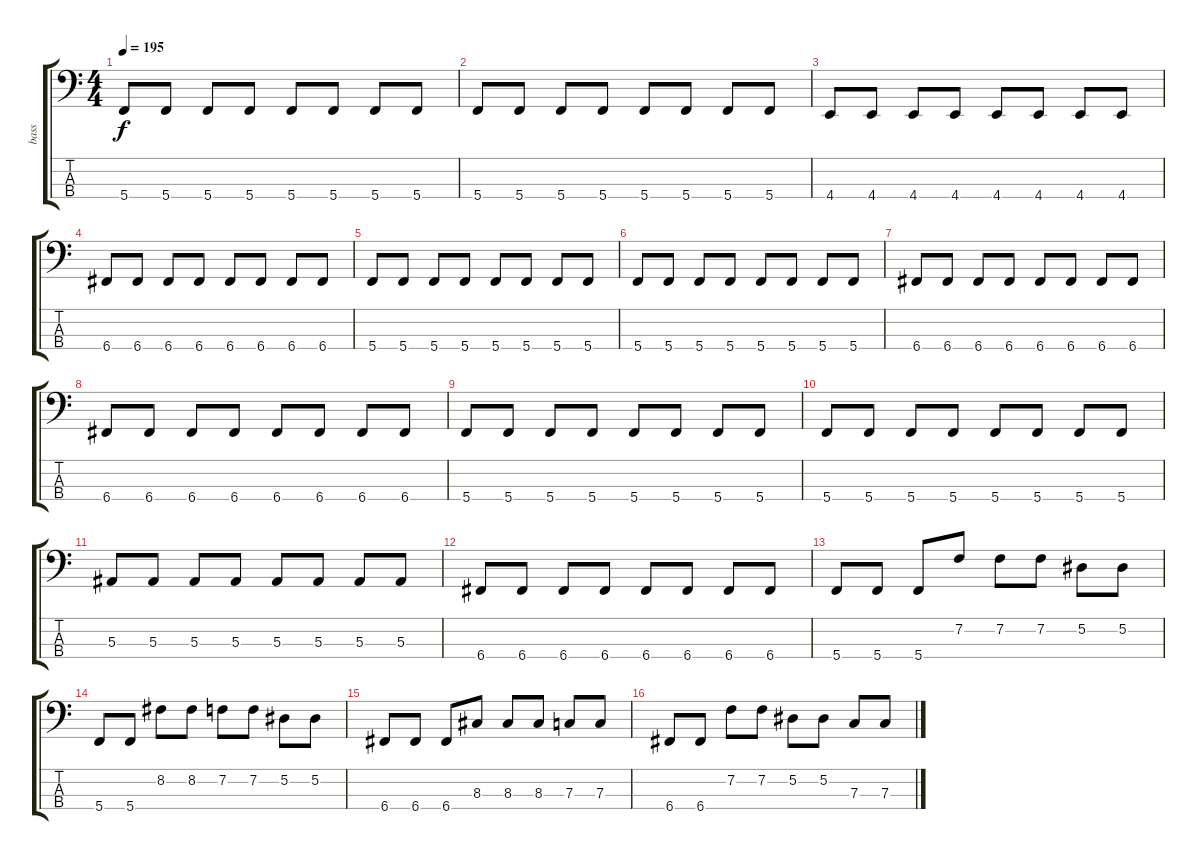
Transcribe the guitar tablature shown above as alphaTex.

\track ("bass" "bass") {instrument slapbass1}
\staff {score tabs}
\tuning (Eb2 Bb1 F1 C1) {hide}
\ts (4 4)
\tempo 195
\clef f4
\ks c
5.4.8{dy f} 5.4.8 5.4.8 5.4.8 5.4.8 5.4.8 5.4.8 5.4.8 |
5.4.8 5.4.8 5.4.8 5.4.8 5.4.8 5.4.8 5.4.8 5.4.8 |
4.4.8 4.4.8 4.4.8 4.4.8 4.4.8 4.4.8 4.4.8 4.4.8 |
6.4.8 6.4.8 6.4.8 6.4.8 6.4.8 6.4.8 6.4.8 6.4.8 |
5.4.8 5.4.8 5.4.8 5.4.8 5.4.8 5.4.8 5.4.8 5.4.8 |
5.4.8 5.4.8 5.4.8 5.4.8 5.4.8 5.4.8 5.4.8 5.4.8 |
6.4.8 6.4.8 6.4.8 6.4.8 6.4.8 6.4.8 6.4.8 6.4.8 |
6.4.8 6.4.8 6.4.8 6.4.8 6.4.8 6.4.8 6.4.8 6.4.8 |
5.4.8 5.4.8 5.4.8 5.4.8 5.4.8 5.4.8 5.4.8 5.4.8 |
5.4.8 5.4.8 5.4.8 5.4.8 5.4.8 5.4.8 5.4.8 5.4.8 |
5.3.8 5.3.8 5.3.8 5.3.8 5.3.8 5.3.8 5.3.8 5.3.8 |
6.4.8 6.4.8 6.4.8 6.4.8 6.4.8 6.4.8 6.4.8 6.4.8 |
5.4.8 5.4.8 5.4.8 7.2.8 7.2.8 7.2.8 5.2.8 5.2.8 |
5.4.8 5.4.8 8.2.8 8.2.8 7.2.8 7.2.8 5.2.8 5.2.8 |
6.4.8 6.4.8 6.4.8 8.3.8 8.3.8 8.3.8 7.3.8 7.3.8 |
6.4.8 6.4.8 7.2.8 7.2.8 5.2.8 5.2.8 7.3.8 7.3.8
